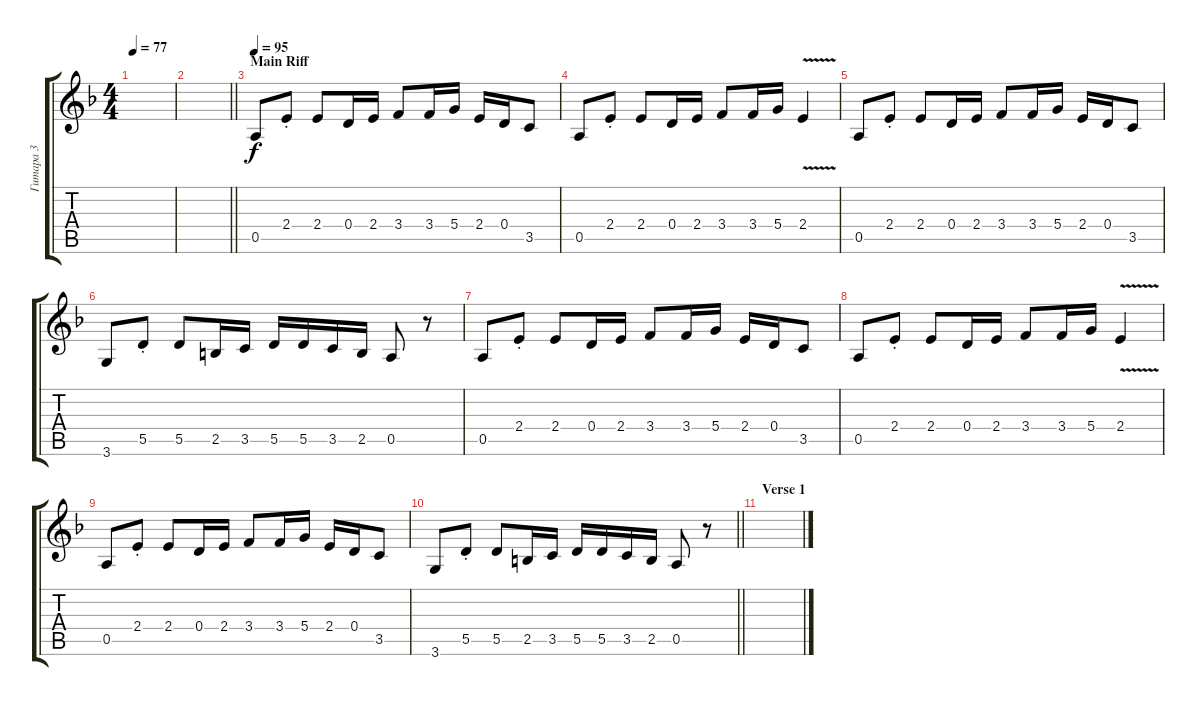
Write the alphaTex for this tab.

\track ("Гитара 3" "Гитара 3") {instrument distortionguitar}
\staff {score tabs}
\tuning (E4 B3 G3 D3 A2 E2) {hide}
\ts (4 4)
\tempo 77
\clef g2
\ks dminor
|
\barLineRight lightlight
|
\section ("" "Main Riff")
\tempo 95
0.5.8{instrument distortionguitar} 2.4{st}.8 2.4.8 0.4.16 2.4.16 3.4.8 3.4.16 5.4.16 2.4.16 0.4.16 3.5.8 |
0.5.8 2.4{st}.8 2.4.8 0.4.16 2.4.16 3.4.8 3.4.16 5.4.16 2.4{v}.4 |
0.5.8 2.4{st}.8 2.4.8 0.4.16 2.4.16 3.4.8 3.4.16 5.4.16 2.4.16 0.4.16 3.5.8 |
3.6.8 5.5{st}.8 5.5.8 2.5.16 3.5.16 5.5.16 5.5.16 3.5.16 2.5.16 0.5.8 r.8 |
0.5.8 2.4{st}.8 2.4.8 0.4.16 2.4.16 3.4.8 3.4.16 5.4.16 2.4.16 0.4.16 3.5.8 |
0.5.8 2.4{st}.8 2.4.8 0.4.16 2.4.16 3.4.8 3.4.16 5.4.16 2.4{v}.4 |
0.5.8 2.4{st}.8 2.4.8 0.4.16 2.4.16 3.4.8 3.4.16 5.4.16 2.4.16 0.4.16 3.5.8 |
\barLineRight lightlight
3.6.8 5.5{st}.8 5.5.8 2.5.16 3.5.16 5.5.16 5.5.16 3.5.16 2.5.16 0.5.8 r.8 |
\section ("" "Verse 1")
